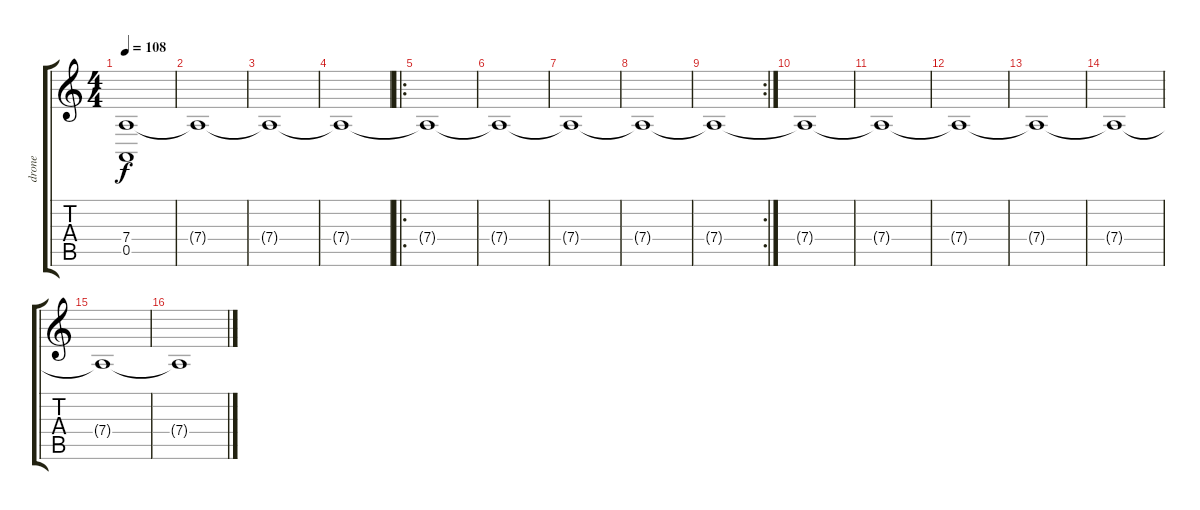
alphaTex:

\track ("drone" "drone") {instrument rockorgan}
\staff {score tabs}
\tuning (E4 B3 G3 D3 A2 E2) {hide}
\ts (4 4)
\tempo 108
\clef g2
\ks c
(7.4 0.5).1{dy f instrument rockorgan} |
7.4{t}.1 |
7.4{t}.1 |
7.4{t}.1 |
\ro
7.4{t}.1 |
7.4{t}.1 |
7.4{t}.1 |
7.4{t}.1 |
\rc 2
7.4{t}.1 |
7.4{t}.1 |
7.4{t}.1 |
7.4{t}.1 |
7.4{t}.1 |
7.4{t}.1 |
7.4{t}.1 |
7.4{t}.1
